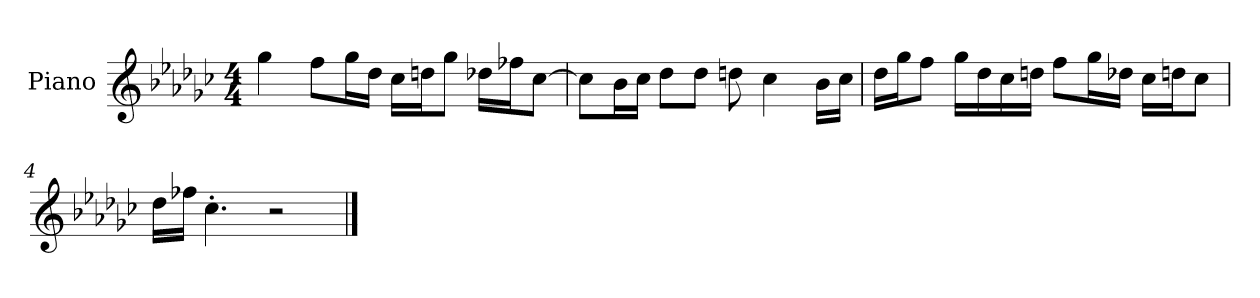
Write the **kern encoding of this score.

**kern
*part1
*staff1
*I"Piano
*I'P-no
*clefG2
*k[b-e-a-d-g-c-]
*M4/4
*MM90
=1
4gg-\
8ff\L
16gg-\L
16dd-\JJ
16cc-\LL
16ddn\J
8gg-\J
16dd-X\LL
16ff-X\J
[8cc-\J
=2
8cc-\L]
16b-\L
16cc-\JJ
8dd-\L
8dd-\J
8ddn\
4cc-\
16b-\LL
16cc-\JJ
=3
16dd-\LL
16gg-\J
8ff\J
16gg-\LL
16dd-\
16cc-\
16ddn\JJ
8ff\L
16gg-\L
16dd-X\JJ
16cc-\LL
16ddn\J
8cc-\J
!!LO:LB:g=z
=4
16dd-\LL
16ff-X\JJ
4.cc-'\
2r
==
*-
